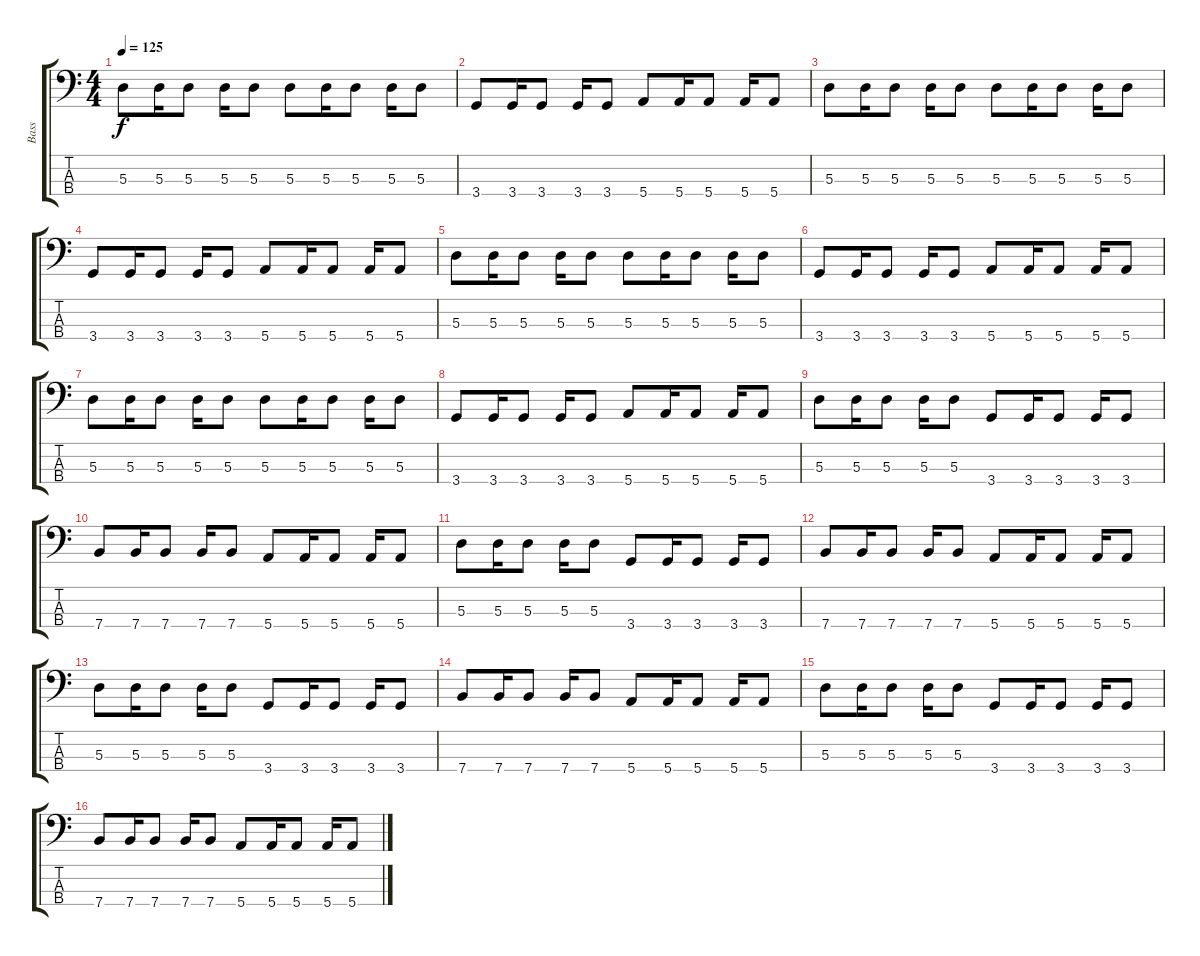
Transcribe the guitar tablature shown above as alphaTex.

\track ("Bass" "Bass") {instrument electricbassfinger}
\staff {score tabs}
\tuning (G2 D2 A1 E1) {hide}
\ts (4 4)
\tempo 125
\clef f4
\ks c
5.3.8{dy f} 5.3.16 5.3.8 5.3.16 5.3.8 5.3.8 5.3.16 5.3.8 5.3.16 5.3.8 |
3.4.8 3.4.16 3.4.8 3.4.16 3.4.8 5.4.8 5.4.16 5.4.8 5.4.16 5.4.8 |
5.3.8 5.3.16 5.3.8 5.3.16 5.3.8 5.3.8 5.3.16 5.3.8 5.3.16 5.3.8 |
3.4.8 3.4.16 3.4.8 3.4.16 3.4.8 5.4.8 5.4.16 5.4.8 5.4.16 5.4.8 |
5.3.8 5.3.16 5.3.8 5.3.16 5.3.8 5.3.8 5.3.16 5.3.8 5.3.16 5.3.8 |
3.4.8 3.4.16 3.4.8 3.4.16 3.4.8 5.4.8 5.4.16 5.4.8 5.4.16 5.4.8 |
5.3.8 5.3.16 5.3.8 5.3.16 5.3.8 5.3.8 5.3.16 5.3.8 5.3.16 5.3.8 |
3.4.8 3.4.16 3.4.8 3.4.16 3.4.8 5.4.8 5.4.16 5.4.8 5.4.16 5.4.8 |
5.3.8 5.3.16 5.3.8 5.3.16 5.3.8 3.4.8 3.4.16 3.4.8 3.4.16 3.4.8 |
7.4.8 7.4.16 7.4.8 7.4.16 7.4.8 5.4.8 5.4.16 5.4.8 5.4.16 5.4.8 |
5.3.8 5.3.16 5.3.8 5.3.16 5.3.8 3.4.8 3.4.16 3.4.8 3.4.16 3.4.8 |
7.4.8 7.4.16 7.4.8 7.4.16 7.4.8 5.4.8 5.4.16 5.4.8 5.4.16 5.4.8 |
5.3.8 5.3.16 5.3.8 5.3.16 5.3.8 3.4.8 3.4.16 3.4.8 3.4.16 3.4.8 |
7.4.8 7.4.16 7.4.8 7.4.16 7.4.8 5.4.8 5.4.16 5.4.8 5.4.16 5.4.8 |
5.3.8 5.3.16 5.3.8 5.3.16 5.3.8 3.4.8 3.4.16 3.4.8 3.4.16 3.4.8 |
7.4.8 7.4.16 7.4.8 7.4.16 7.4.8 5.4.8 5.4.16 5.4.8 5.4.16 5.4.8
